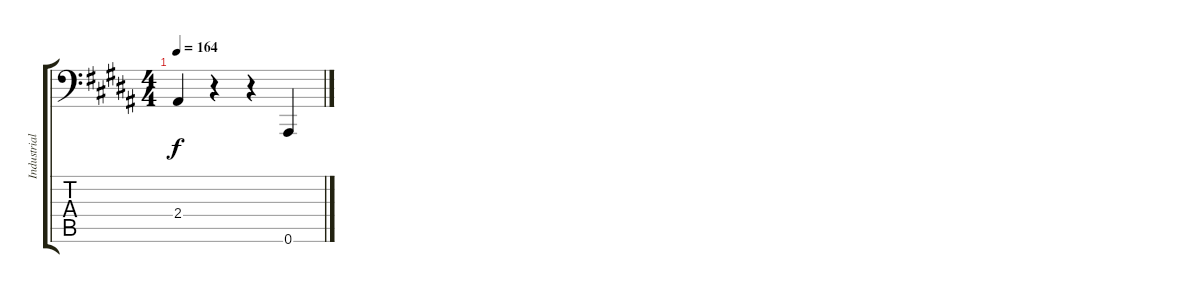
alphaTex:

\track ("Industrial sounds" "Industrial") {instrument taikodrum}
\staff {score tabs}
\tuning (Bb3 F3 Db3 Ab2 Eb2 Bb1) {hide}
\ts (4 4)
\tempo 164
\clef f4
\ks g#minor
2.4.4{dy f} r.4 r.4 0.6.4
